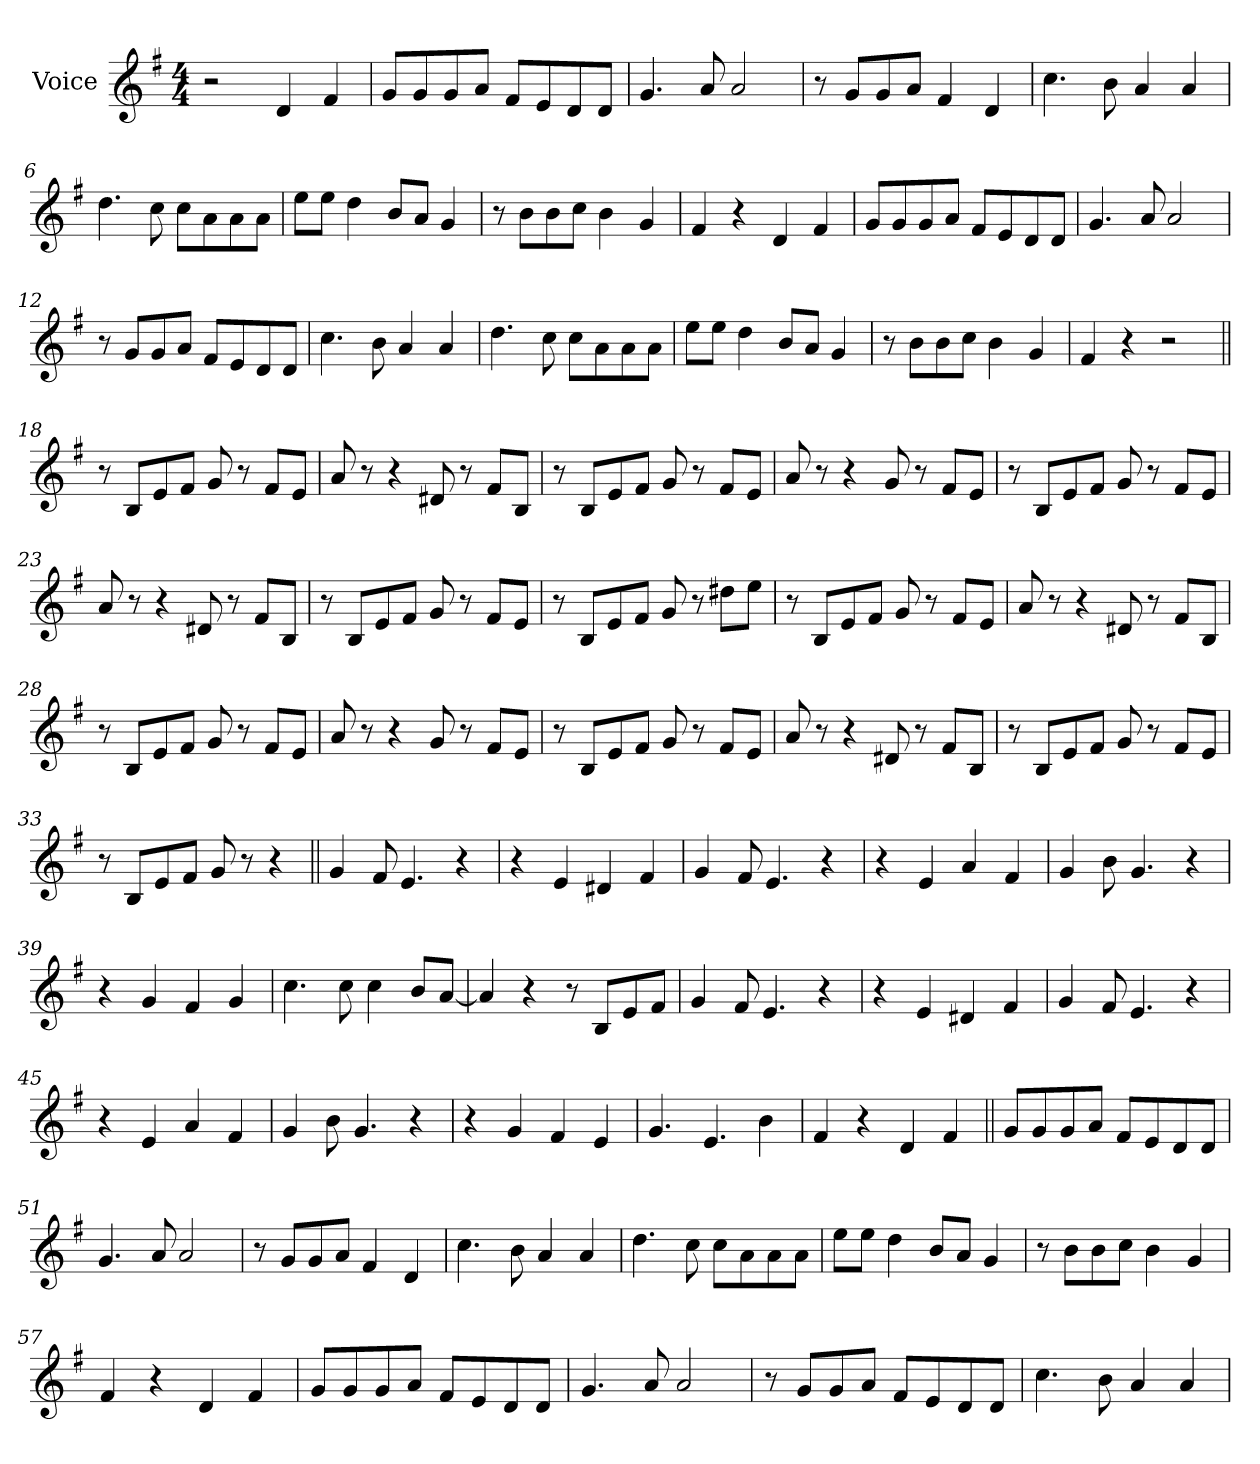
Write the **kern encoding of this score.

**kern
*part1
*staff1
*I"Voice
*I'Vc.
*clefG2
*k[f#]
*M4/4
*MM140
=1
2r
4d
4f#
=2
8gL
8g
8g
8aJ
8f#L
8e
8d
8dJ
=3
4.g
8a
2a
=4
8r
8gL
8g
8aJ
4f#
4d
=5
4.cc
8b
4a
4a
=6
4.dd
8cc
8ccL
8a
8a
8aJ
=7
8eeL
8eeJ
4dd
8bL
8aJ
4g
=8
8r
8bL
8b
8ccJ
4b
4g
=9
4f#
4r
4d
4f#
=10
8gL
8g
8g
8aJ
8f#L
8e
8d
8dJ
=11
4.g
8a
2a
=12
8r
8gL
8g
8aJ
8f#L
8e
8d
8dJ
=13
4.cc
8b
4a
4a
=14
4.dd
8cc
8ccL
8a
8a
8aJ
=15
8eeL
8eeJ
4dd
8bL
8aJ
4g
=16
8r
8bL
8b
8ccJ
4b
4g
=17
4f#
4r
2r
=18||
8r
8BL
8e
8f#J
8g
8r
8f#L
8eJ
=19
8a
8r
4r
8d#X
8r
8f#L
8BJ
=20
8r
8BL
8e
8f#J
8g
8r
8f#L
8eJ
=21
8a
8r
4r
8g
8r
8f#L
8eJ
=22
8r
8BL
8e
8f#J
8g
8r
8f#L
8eJ
=23
8a
8r
4r
8d#X
8r
8f#L
8BJ
=24
8r
8BL
8e
8f#J
8g
8r
8f#L
8eJ
=25
8r
8BL
8e
8f#J
8g
8r
8dd#XL
8eeJ
=26
8r
8BL
8e
8f#J
8g
8r
8f#L
8eJ
=27
8a
8r
4r
8d#X
8r
8f#L
8BJ
=28
8r
8BL
8e
8f#J
8g
8r
8f#L
8eJ
=29
8a
8r
4r
8g
8r
8f#L
8eJ
=30
8r
8BL
8e
8f#J
8g
8r
8f#L
8eJ
=31
8a
8r
4r
8d#X
8r
8f#L
8BJ
=32
8r
8BL
8e
8f#J
8g
8r
8f#L
8eJ
=33
8r
8BL
8e
8f#J
8g
8r
4r
=34||
4g
8f#
4.e
4r
=35
4r
4e
4d#X
4f#
=36
4g
8f#
4.e
4r
=37
4r
4e
4a
4f#
=38
4g
8b
4.g
4r
=39
4r
4g
4f#
4g
=40
4.cc
8cc
4cc
8bL
[8aJ
=41
4a]
4r
8r
8BL
8e
8f#J
=42
4g
8f#
4.e
4r
=43
4r
4e
4d#X
4f#
=44
4g
8f#
4.e
4r
=45
4r
4e
4a
4f#
=46
4g
8b
4.g
4r
=47
4r
4g
4f#
4e
=48
4.g
4.e
4b
=49
4f#
4r
4d
4f#
=50||
8gL
8g
8g
8aJ
8f#L
8e
8d
8dJ
=51
4.g
8a
2a
=52
8r
8gL
8g
8aJ
4f#
4d
=53
4.cc
8b
4a
4a
=54
4.dd
8cc
8ccL
8a
8a
8aJ
=55
8eeL
8eeJ
4dd
8bL
8aJ
4g
=56
8r
8bL
8b
8ccJ
4b
4g
=57
4f#
4r
4d
4f#
=58
8gL
8g
8g
8aJ
8f#L
8e
8d
8dJ
=59
4.g
8a
2a
=60
8r
8gL
8g
8aJ
8f#L
8e
8d
8dJ
=61
4.cc
8b
4a
4a
=
*-
